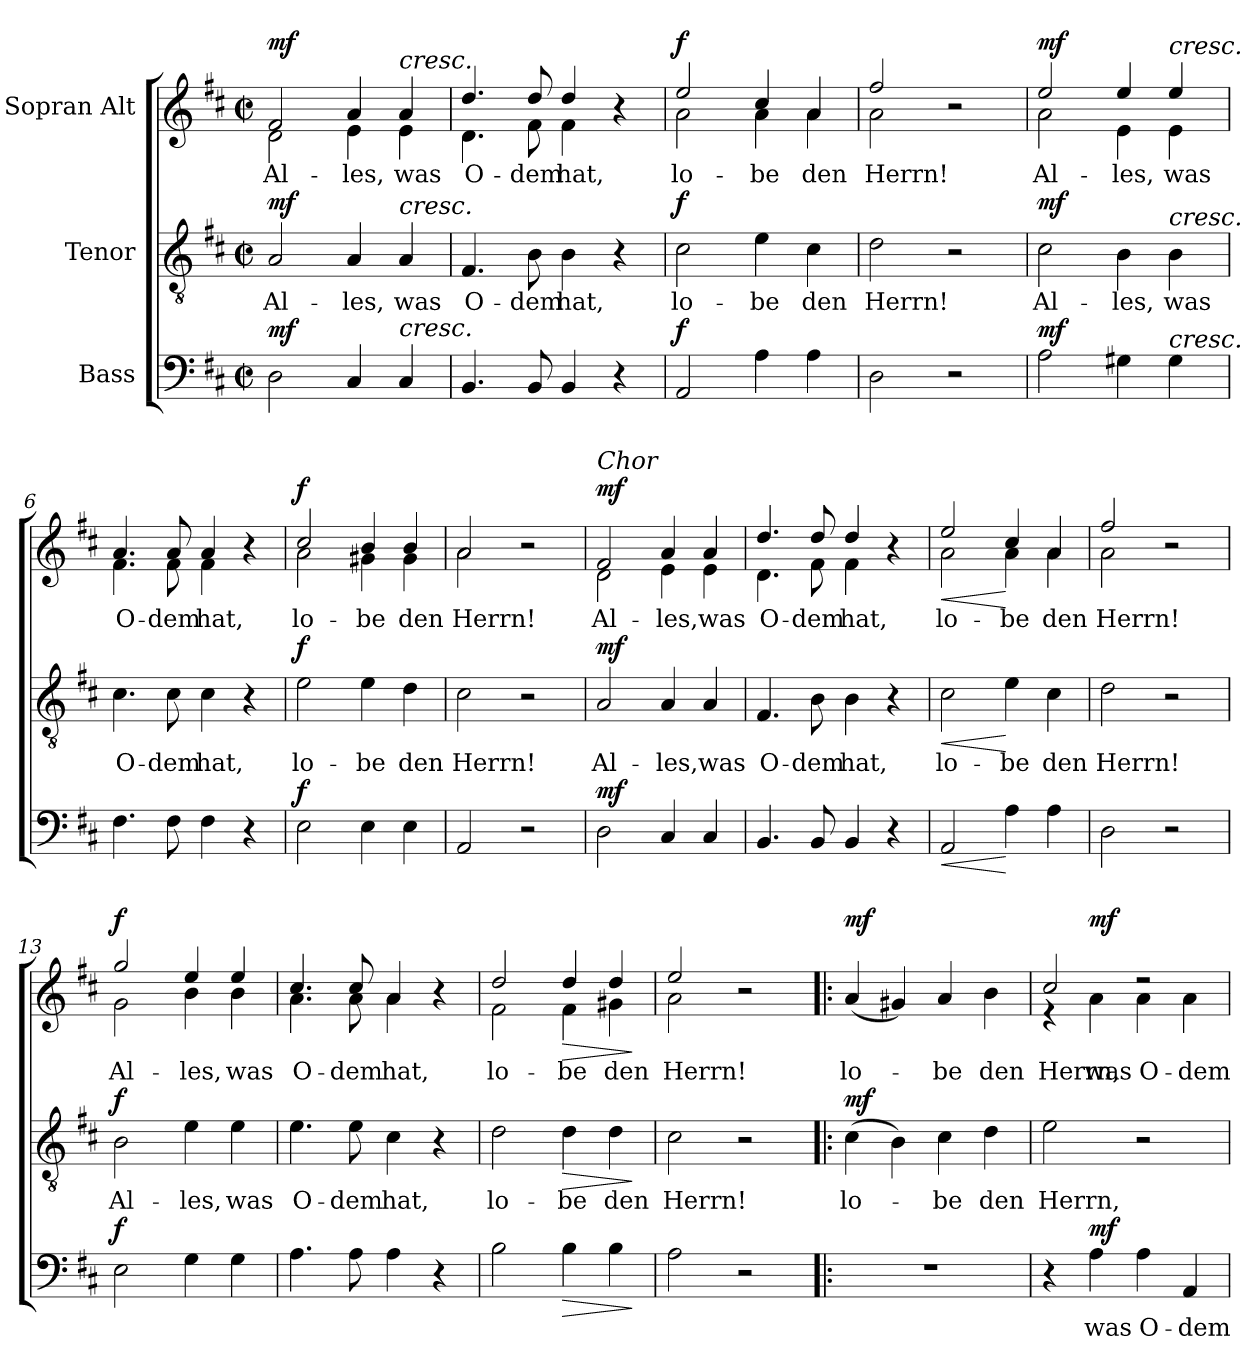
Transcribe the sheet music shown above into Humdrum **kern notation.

**kern	**text	**dynam	**kern	**text	**dynam	**kern	**text	**dynam
*part3	*part3	*part3	*part2	*part2	*part2	*part1	*part1	*part1
*staff3	*staff3	*staff3	*staff2	*staff2	*staff2	*staff1	*staff1	*staff1
*I"Bass	*	*	*I"Tenor	*	*	*I"Sopran Alt	*	*
*clefF4	*	*	*clefGv2	*	*	*clefG2	*	*
*k[f#c#]	*	*	*k[f#c#]	*	*	*k[f#c#]	*	*
*M2/2	*	*	*M2/2	*	*	*M2/2	*	*
*met(c|)	*	*	*met(c|)	*	*	*met(c|)	*	*
=1	=1	=1	=1	=1	=1	=1	=1	=1
!	!	!	!	!	!	!LO:TX:a:B:t=Gemäßigt	!	!
!	!	!	!	!	!	!LO:TX:a:i:t=Halbchor	!	!
!	!	!LO:DY:a	!	!LO:LY:b	!LO:DY:a	!	!LO:LY:b	!LO:DY:a
*	*	*	*	*	*	*^	*	*
2D\	.	mf	2A/	Al-	mf	2f#/	2d\	Al-	mf
!	!	!	!	!LO:LY:b	!	!	!	!LO:LY:b	!
4C#/	.	.	4A/	-les,	.	4a/	4e\	-les,	.
!	!	!	!	!	!	!LO:TX:a:i:t=cresc.	!	!	!
!	!	!	!LO:TX:a:i:t=cresc.	!	!	!	!	!	!
!LO:TX:a:i:t=cresc.	!	!	!	!	!	!	!	!	!
!	!	!	!	!LO:LY:b	!	!	!	!LO:LY:b	!
4C#/	.	.	4A/	was	.	4a/	4e\	was	.
=2	=2	=2	=2	=2	=2	=2	=2	=2	=2
!	!	!	!	!LO:LY:b	!	!	!	!LO:LY:b	!
4.BB/	.	.	4.F#/	O-	.	4.dd/	4.d\	O-	.
!	!	!	!	!LO:LY:b	!	!	!	!LO:LY:b	!
8BB/	.	.	8B\	-dem	.	8dd/	8f#\	-dem	.
!	!	!	!	!LO:LY:b	!	!	!	!LO:LY:b	!
4BB/	.	.	4B\	hat,	.	4dd/	4f#\	hat,	.
4r	.	.	4r	.	.	4r	4ryy	.	.
=3	=3	=3	=3	=3	=3	=3	=3	=3	=3
!	!	!LO:DY:a	!	!LO:LY:b	!LO:DY:a	!	!	!LO:LY:b	!LO:DY:a
2AA/	.	f	2c#\	lo-	f	2ee/	2a\	lo-	f
!	!	!	!	!LO:LY:b	!	!	!	!LO:LY:b	!
4A\	.	.	4e\	-be	.	4cc#/	4a\	-be	.
!	!	!	!	!LO:LY:b	!	!	!	!LO:LY:b	!
4A\	.	.	4c#\	den	.	4a/	4a\	den	.
=4	=4	=4	=4	=4	=4	=4	=4	=4	=4
!	!	!	!	!LO:LY:b	!	!	!	!LO:LY:b	!
2D\	.	.	2d\	Herrn!	.	2ff#/	2a\	Herrn!	.
2r	.	.	2r	.	.	2r	2ryy	.	.
=5	=5	=5	=5	=5	=5	=5	=5	=5	=5
!	!	!LO:DY:a	!	!LO:LY:b	!LO:DY:a	!	!	!LO:LY:b	!LO:DY:a
2A\	.	mf	2c#\	Al-	mf	2ee/	2a\	Al-	mf
!	!	!	!	!LO:LY:b	!	!	!	!LO:LY:b	!
4G#X\	.	.	4B\	-les,	.	4ee/	4e\	-les,	.
!	!	!	!	!	!	!LO:TX:a:i:t=cresc.	!	!	!
!	!	!	!LO:TX:a:i:t=cresc.	!	!	!	!	!	!
!LO:TX:a:i:t=cresc.	!	!	!	!	!	!	!	!	!
!	!	!	!	!LO:LY:b	!	!	!	!LO:LY:b	!
4G#\	.	.	4B\	was	.	4ee/	4e\	was	.
=6	=6	=6	=6	=6	=6	=6	=6	=6	=6
!	!	!	!	!LO:LY:b	!	!	!	!LO:LY:b	!
4.F#\	.	.	4.c#\	O-	.	4.a/	4.f#\	O-	.
!	!	!	!	!LO:LY:b	!	!	!	!LO:LY:b	!
8F#\	.	.	8c#\	-dem	.	8a/	8f#\	-dem	.
!	!	!	!	!LO:LY:b	!	!	!	!LO:LY:b	!
4F#\	.	.	4c#\	hat,	.	4a/	4f#\	hat,	.
4r	.	.	4r	.	.	4r	4ryy	.	.
!!LO:LB:g=z	!!
=7	=7	=7	=7	=7	=7	=7	=7	=7	=7
!	!	!LO:DY:a	!	!LO:LY:b	!LO:DY:a	!	!	!LO:LY:b	!LO:DY:a
2E\	.	f	2e\	lo-	f	2cc#/	2a\	lo-	f
!	!	!	!	!LO:LY:b	!	!	!	!LO:LY:b	!
4E\	.	.	4e\	-be	.	4b/	4g#X\	-be	.
!	!	!	!	!LO:LY:b	!	!	!	!LO:LY:b	!
4E\	.	.	4d\	den	.	4b/	4g#\	den	.
=8	=8	=8	=8	=8	=8	=8	=8	=8	=8
!	!	!	!	!LO:LY:b	!	!	!	!LO:LY:b	!
2AA/	.	.	2c#\	Herrn!	.	2a/	2a\	Herrn!	.
2r	.	.	2r	.	.	2r	2ryy	.	.
=9	=9	=9	=9	=9	=9	=9	=9	=9	=9
!	!	!	!	!	!	!LO:TX:a:i:t=Chor	!	!	!
!	!	!LO:DY:a	!	!LO:LY:b	!LO:DY:a	!	!	!LO:LY:b	!LO:DY:a
2D\	.	mf	2A/	Al-	mf	2f#/	2d\	Al-	mf
!	!	!	!	!LO:LY:b	!	!	!	!LO:LY:b	!
4C#/	.	.	4A/	-les,	.	4a/	4e\	-les,	.
!	!	!	!	!LO:LY:b	!	!	!	!LO:LY:b	!
4C#/	.	.	4A/	was	.	4a/	4e\	was	.
=10	=10	=10	=10	=10	=10	=10	=10	=10	=10
!	!	!	!	!LO:LY:b	!	!	!	!LO:LY:b	!
4.BB/	.	.	4.F#/	O-	.	4.dd/	4.d\	O-	.
!	!	!	!	!LO:LY:b	!	!	!	!LO:LY:b	!
8BB/	.	.	8B\	-dem	.	8dd/	8f#\	-dem	.
!	!	!	!	!LO:LY:b	!	!	!	!LO:LY:b	!
4BB/	.	.	4B\	hat,	.	4dd/	4f#\	hat,	.
4r	.	.	4r	.	.	4r	4ryy	.	.
=11	=11	=11	=11	=11	=11	=11	=11	=11	=11
!	!	!LO:HP:b	!	!LO:LY:b	!LO:HP:b	!	!	!LO:LY:b	!LO:HP:b
2AA/	.	<	2c#\	lo-	<	2ee/	2a\	lo-	<
!	!	!	!	!LO:LY:b	!	!	!	!LO:LY:b	!
4A\	.	[	4e\	-be	[	4cc#/	4a\	-be	[
!	!	!	!	!LO:LY:b	!	!	!	!LO:LY:b	!
4A\	.	.	4c#\	den	.	4a/	4a\	den	.
=12	=12	=12	=12	=12	=12	=12	=12	=12	=12
!	!	!	!	!LO:LY:b	!	!	!	!LO:LY:b	!
2D\	.	.	2d\	Herrn!	.	2ff#/	2a\	Herrn!	.
2r	.	.	2r	.	.	2r	2ryy	.	.
!!LO:LB:g=z	!!
=13	=13	=13	=13	=13	=13	=13	=13	=13	=13
!	!	!LO:DY:a	!	!LO:LY:b	!LO:DY:a	!	!	!LO:LY:b	!LO:DY:a
2E\	.	f	2B\	Al-	f	2gg/	2g\	Al-	f
!	!	!	!	!LO:LY:b	!	!	!	!LO:LY:b	!
4G\	.	.	4e\	-les,	.	4ee/	4b\	-les,	.
!	!	!	!	!LO:LY:b	!	!	!	!LO:LY:b	!
4G\	.	.	4e\	was	.	4ee/	4b\	was	.
=14	=14	=14	=14	=14	=14	=14	=14	=14	=14
!	!	!	!	!LO:LY:b	!	!	!	!LO:LY:b	!
4.A\	.	.	4.e\	O-	.	4.cc#/	4.a\	O-	.
!	!	!	!	!LO:LY:b	!	!	!	!LO:LY:b	!
8A\	.	.	8e\	-dem	.	8cc#/	8a\	-dem	.
!	!	!	!	!LO:LY:b	!	!	!	!LO:LY:b	!
4A\	.	.	4c#\	hat,	.	4a/	4a\	hat,	.
4r	.	.	4r	.	.	4r	4ryy	.	.
=15	=15	=15	=15	=15	=15	=15	=15	=15	=15
!	!	!	!	!LO:LY:b	!	!	!	!LO:LY:b	!
2B\	.	.	2d\	lo-	.	2dd/	2f#\	lo-	.
!	!	!LO:HP:b	!	!LO:LY:b	!LO:HP:b	!	!	!LO:LY:b	!LO:HP:b
4B\	.	>	4d\	-be	>	4dd/	4f#\	-be	>
!	!	!	!	!LO:LY:b	!	!	!	!LO:LY:b	!
4B\	.	.	4d\	den	.	4dd/	4g#X\	den	.
*	*	*	*	*	*	*v	*v	*	*
.	.	]	.	.	]	.	.	]
=16	=16	=16	=16	=16	=16	=16	=16	=16
!	!	!	!	!LO:LY:b	!	!	!LO:LY:b	!
*	*	*	*	*	*	*^	*	*
2A\	.	.	2c#\	Herrn!	.	2ee/	2a\	Herrn!	.
2r	.	.	2r	.	.	2r	2ryy	.	.
=17!|:	=17!|:	=17!|:	=17!|:	=17!|:	=17!|:	=17!|:	=17!|:	=17!|:	=17!|:
!	!	!	!	!LO:LY:b	!LO:DY:a	!	!	!LO:LY:b	!LO:DY:a
*	*	*	*	*	*	*v	*v	*	*
1r	.	.	(4c#\	lo-	mf	(4a/	lo-	mf
.	.	.	4B\)	.	.	4g#X/)	.	.
!	!	!	!	!LO:LY:b	!	!	!LO:LY:b	!
.	.	.	4c#\	-be	.	4a/	-be	.
!	!	!	!	!LO:LY:b	!	!	!LO:LY:b	!
.	.	.	4d\	den	.	4b\	den	.
=18	=18	=18	=18	=18	=18	=18	=18	=18
!	!	!	!	!LO:LY:b	!	!	!LO:LY:b	!
*	*	*	*	*	*	*^	*	*
4r	.	.	2e\	Herrn,	.	2cc#/	4r	Herrn,	.
!	!LO:LY:b	!LO:DY:a	!	!	!	!	!	!LO:LY:b	!LO:DY:b
4A\	was	mf	.	.	.	.	4a\	was	mf
!	!LO:LY:b	!	!	!	!	!	!	!LO:LY:b	!
4A\	O-	.	2r	.	.	2r	4a\	O-	.
!	!LO:LY:b	!	!	!	!	!	!	!LO:LY:b	!
4AA/	-dem	.	.	.	.	.	4a\	-dem	.
*	*	*	*	*	*	*v	*v	*	*
=	=	=	=	=	=	=	=	=
*-	*-	*-	*-	*-	*-	*-	*-	*-
